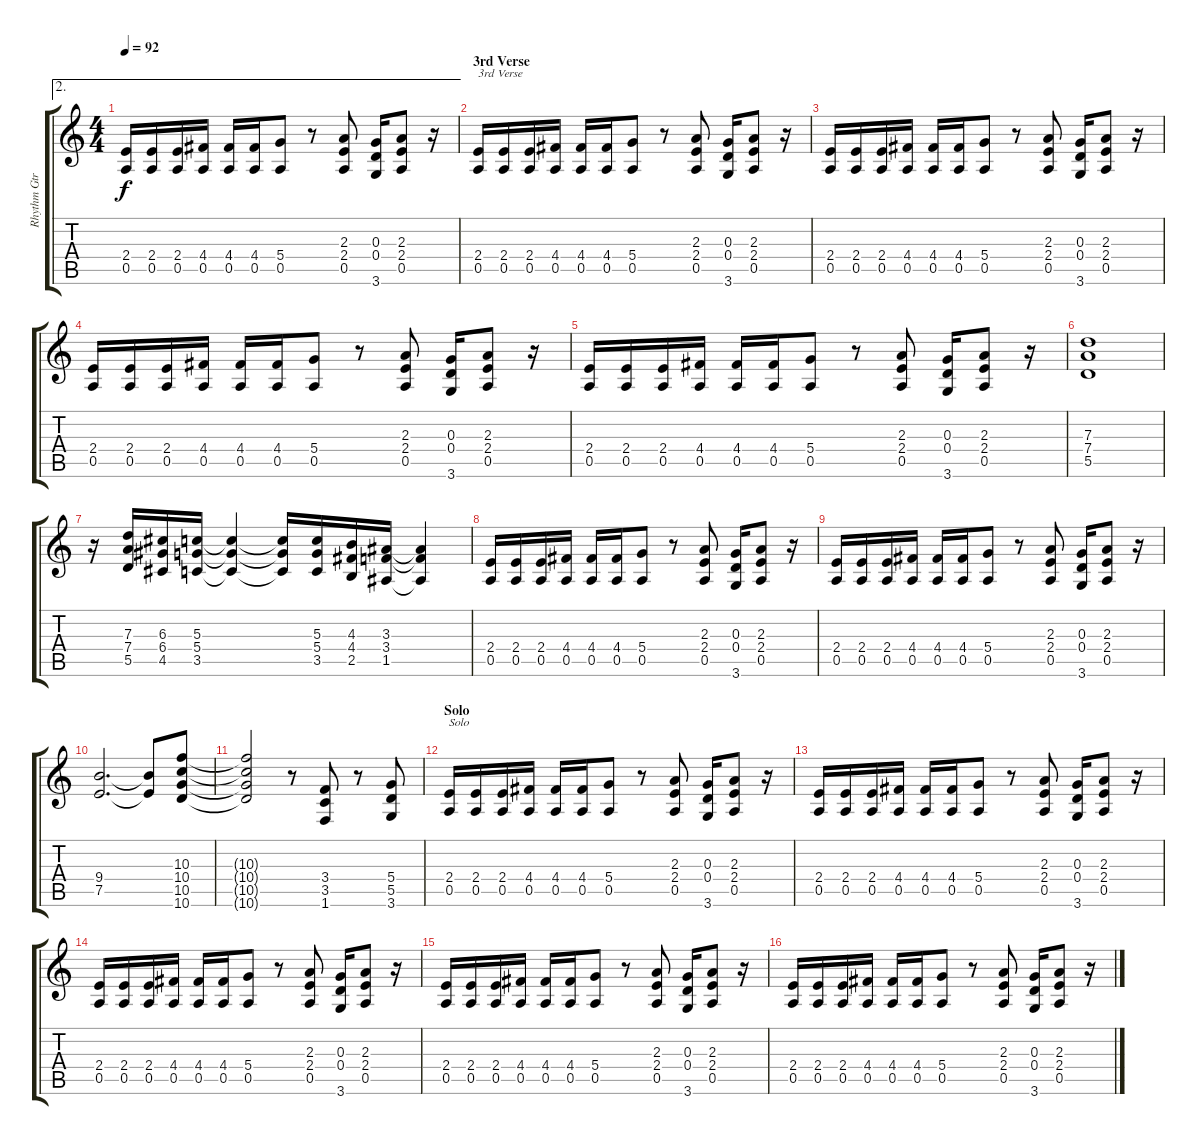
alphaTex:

\track ("Rhythm Gtr" "Rhythm Gtr") {instrument distortionguitar}
\staff {score tabs}
\tuning (E4 B3 G3 D3 A2 E2) {hide}
\ae 2
\ts (4 4)
\tempo 92
\clef g2
\ks c
(2.4 0.5).16{dy f} (2.4 0.5).16 (2.4 0.5).16 (4.4 0.5).16 (4.4 0.5).16 (4.4 0.5).16 (5.4 0.5).8 r.8 (2.3 2.4 0.5).8 (0.3 0.4 3.6).16 (2.3 2.4 0.5).8 r.16 |
\section ("" "3rd Verse")
(2.4 0.5).16{txt "3rd Verse"} (2.4 0.5).16 (2.4 0.5).16 (4.4 0.5).16 (4.4 0.5).16 (4.4 0.5).16 (5.4 0.5).8 r.8 (2.3 2.4 0.5).8 (0.3 0.4 3.6).16 (2.3 2.4 0.5).8 r.16 |
(2.4 0.5).16 (2.4 0.5).16 (2.4 0.5).16 (4.4 0.5).16 (4.4 0.5).16 (4.4 0.5).16 (5.4 0.5).8 r.8 (2.3 2.4 0.5).8 (0.3 0.4 3.6).16 (2.3 2.4 0.5).8 r.16 |
(2.4 0.5).16 (2.4 0.5).16 (2.4 0.5).16 (4.4 0.5).16 (4.4 0.5).16 (4.4 0.5).16 (5.4 0.5).8 r.8 (2.3 2.4 0.5).8 (0.3 0.4 3.6).16 (2.3 2.4 0.5).8 r.16 |
(2.4 0.5).16 (2.4 0.5).16 (2.4 0.5).16 (4.4 0.5).16 (4.4 0.5).16 (4.4 0.5).16 (5.4 0.5).8 r.8 (2.3 2.4 0.5).8 (0.3 0.4 3.6).16 (2.3 2.4 0.5).8 r.16 |
(7.3 7.4 5.5).1 |
r.16 (7.3 7.4 5.5).16 (6.3 6.4 4.5).16 (5.3 5.4 3.5).16 (5.3{t} 5.4{t} 3.5{t}).4 (5.3{t} 5.4{t} 3.5{t}).16 (5.3 5.4 3.5).16 (4.3 4.4 2.5).16 (3.3 3.4 1.5).16 (3.3{t} 3.4{t} 1.5{t}).4 |
(2.4 0.5).16 (2.4 0.5).16 (2.4 0.5).16 (4.4 0.5).16 (4.4 0.5).16 (4.4 0.5).16 (5.4 0.5).8 r.8 (2.3 2.4 0.5).8 (0.3 0.4 3.6).16 (2.3 2.4 0.5).8 r.16 |
(2.4 0.5).16 (2.4 0.5).16 (2.4 0.5).16 (4.4 0.5).16 (4.4 0.5).16 (4.4 0.5).16 (5.4 0.5).8 r.8 (2.3 2.4 0.5).8 (0.3 0.4 3.6).16 (2.3 2.4 0.5).8 r.16 |
(9.4 7.5).2{d} (9.4{t} 7.5{t}).8 (10.3 10.4 10.5 10.6).8 |
(10.3{t} 10.4{t} 10.5{t} 10.6{t}).2 r.8 (3.4 3.5 1.6).8 r.8 (5.4 5.5 3.6).8 |
\section ("" "Solo")
(2.4 0.5).16{txt "Solo"} (2.4 0.5).16 (2.4 0.5).16 (4.4 0.5).16 (4.4 0.5).16 (4.4 0.5).16 (5.4 0.5).8 r.8 (2.3 2.4 0.5).8 (0.3 0.4 3.6).16 (2.3 2.4 0.5).8 r.16 |
(2.4 0.5).16 (2.4 0.5).16 (2.4 0.5).16 (4.4 0.5).16 (4.4 0.5).16 (4.4 0.5).16 (5.4 0.5).8 r.8 (2.3 2.4 0.5).8 (0.3 0.4 3.6).16 (2.3 2.4 0.5).8 r.16 |
(2.4 0.5).16 (2.4 0.5).16 (2.4 0.5).16 (4.4 0.5).16 (4.4 0.5).16 (4.4 0.5).16 (5.4 0.5).8 r.8 (2.3 2.4 0.5).8 (0.3 0.4 3.6).16 (2.3 2.4 0.5).8 r.16 |
(2.4 0.5).16 (2.4 0.5).16 (2.4 0.5).16 (4.4 0.5).16 (4.4 0.5).16 (4.4 0.5).16 (5.4 0.5).8 r.8 (2.3 2.4 0.5).8 (0.3 0.4 3.6).16 (2.3 2.4 0.5).8 r.16 |
(2.4 0.5).16 (2.4 0.5).16 (2.4 0.5).16 (4.4 0.5).16 (4.4 0.5).16 (4.4 0.5).16 (5.4 0.5).8 r.8 (2.3 2.4 0.5).8 (0.3 0.4 3.6).16 (2.3 2.4 0.5).8 r.16
